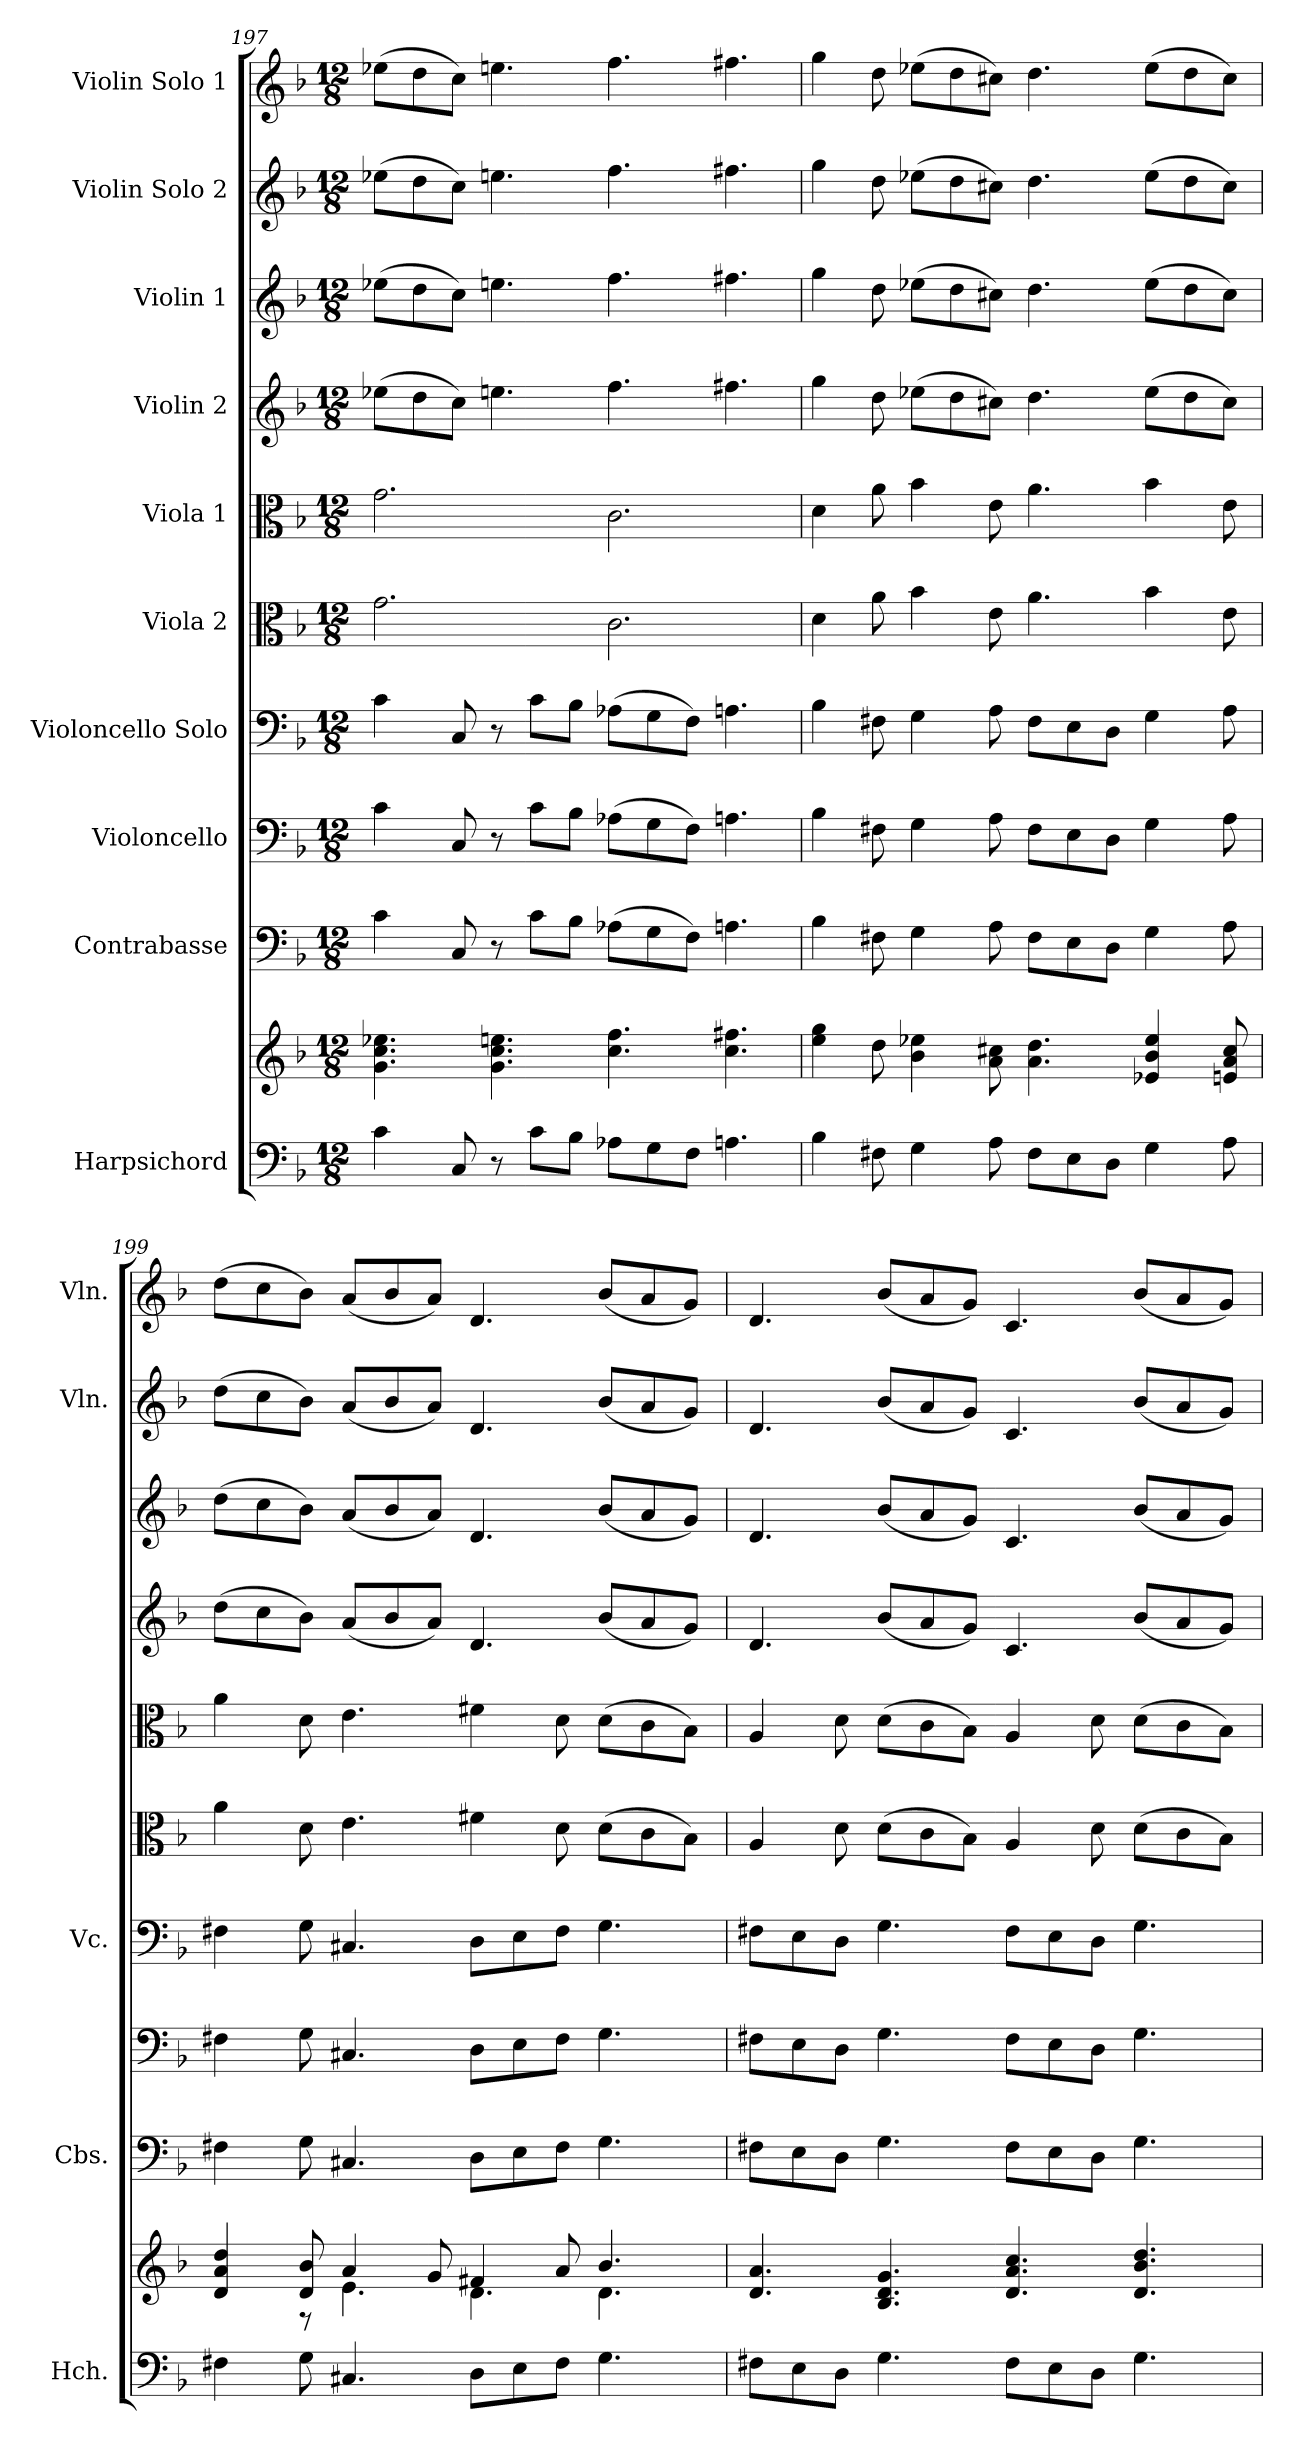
**kern	**kern	**kern	**kern	**kern	**kern	**kern	**kern	**kern	**kern	**kern
*part10	*part10	*part9	*part8	*part7	*part6	*part5	*part4	*part3	*part2	*part1
*staff11	*staff10	*staff9	*staff8	*staff7	*staff6	*staff5	*staff4	*staff3	*staff2	*staff1
*I"Harpsichord	*	*I"Contrabasse	*I"Violoncello	*I"Violoncello Solo	*I"Viola 2	*I"Viola 1	*I"Violin 2	*I"Violin 1	*I"Violin Solo 2	*I"Violin Solo 1
*I'Hch.	*	*I'Cbs.	*	*I'Vc.	*	*	*	*	*I'Vln.	*I'Vln.
!!LO:PB:g=z
*clefF4	*clefG2	*clefF4	*clefF4	*clefF4	*clefC3	*clefC3	*clefG2	*clefG2	*clefG2	*clefG2
*	*	*ITrd7c12	*	*	*	*	*	*	*	*
*k[b-]	*k[b-]	*k[b-]	*k[b-]	*k[b-]	*k[b-]	*k[b-]	*k[b-]	*k[b-]	*k[b-]	*k[b-]
*M12/8	*M12/8	*M12/8	*M12/8	*M12/8	*M12/8	*M12/8	*M12/8	*M12/8	*M12/8	*M12/8
=197	=197	=197	=197	=197	=197	=197	=197	=197	=197	=197
4c\	4.g\ 4.cc\ 4.ee-X\	4C\	4c\	4c\	2.g\	2.g\	(>8ee-X\L	(>8ee-X\L	(>8ee-X\L	(>8ee-X\L
.	.	.	.	.	.	.	8dd\	8dd\	8dd\	8dd\
8C/	.	8CC/	8C/	8C/	.	.	8cc\J)	8cc\J)	8cc\J)	8cc\J)
8r	4.g\ 4.cc\ 4.een\	8r	8r	8r	.	.	4.een\	4.een\	4.een\	4.een\
8c\L	.	8C\L	8c\L	8c\L	.	.	.	.	.	.
8B-\J	.	8BB-\J	8B-\J	8B-\J	.	.	.	.	.	.
8A-X\L	4.cc\ 4.ff\	(>8AA-X\L	(>8A-X\L	(>8A-X\L	2.c\	2.c\	4.ff\	4.ff\	4.ff\	4.ff\
8G\	.	8GG\	8G\	8G\	.	.	.	.	.	.
8F\J	.	8FF\J)	8F\J)	8F\J)	.	.	.	.	.	.
4.An\	4.cc\ 4.ff#X\	4.AAn\	4.An\	4.An\	.	.	4.ff#X\	4.ff#X\	4.ff#X\	4.ff#X\
=198	=198	=198	=198	=198	=198	=198	=198	=198	=198	=198
4B-\	4ee\ 4gg\	4BB-\	4B-\	4B-\	4d\	4d\	4gg\	4gg\	4gg\	4gg\
8F#X\	8dd\	8FF#X\	8F#X\	8F#X\	8a\	8a\	8dd\	8dd\	8dd\	8dd\
4G\	4b-\ 4ee-X\	4GG\	4G\	4G\	4b-\	4b-\	(>8ee-X\L	(>8ee-X\L	(>8ee-X\L	(>8ee-X\L
.	.	.	.	.	.	.	8dd\	8dd\	8dd\	8dd\
8A\	8a\ 8cc#X\	8AA\	8A\	8A\	8e\	8e\	8cc#X\J)	8cc#X\J)	8cc#X\J)	8cc#X\J)
8F#\L	4.a\ 4.dd\	8FF#\L	8F#\L	8F#\L	4.a\	4.a\	4.dd\	4.dd\	4.dd\	4.dd\
8E\	.	8EE\	8E\	8E\	.	.	.	.	.	.
8D\J	.	8DD\J	8D\J	8D\J	.	.	.	.	.	.
4G\	4e-X/ 4b-/ 4ee-/	4GG\	4G\	4G\	4b-\	4b-\	(>8ee-\L	(>8ee-\L	(>8ee-\L	(>8ee-\L
.	.	.	.	.	.	.	8dd\	8dd\	8dd\	8dd\
8A\	8en/ 8a/ 8cc#/	8AA\	8A\	8A\	8e\	8e\	8cc#\J)	8cc#\J)	8cc#\J)	8cc#\J)
=199	=199	=199	=199	=199	=199	=199	=199	=199	=199	=199
*	*^	*	*	*	*	*	*	*	*	*
4F#X\	4d/ 4a/ 4dd/	4ryy	4FF#X\	4F#X\	4F#X\	4a\	4a\	(>8dd\L	(>8dd\L	(>8dd\L	(>8dd\L
.	.	.	.	.	.	.	.	8cc\	8cc\	8cc\	8cc\
8G\	8d/ 8b-/	8r	8GG\	8G\	8G\	8d\	8d\	8b-\J)	8b-\J)	8b-\J)	8b-\J)
4.C#X/	4a/	4.e\	4.CC#X/	4.C#X/	4.C#X/	4.e\	4.e\	(<8a/L	(<8a/L	(<8a/L	(<8a/L
.	.	.	.	.	.	.	.	8b-/	8b-/	8b-/	8b-/
.	8g/	.	.	.	.	.	.	8a/J)	8a/J)	8a/J)	8a/J)
8D\L	4f#X/	4.d\	8DD\L	8D\L	8D\L	4f#X\	4f#X\	4.d/	4.d/	4.d/	4.d/
8E\	.	.	8EE\	8E\	8E\	.	.	.	.	.	.
8F#\J	8a/	.	8FF#\J	8F#\J	8F#\J	8d\	8d\	.	.	.	.
4.G\	4.b-/	4.d\	4.GG\	4.G\	4.G\	(>8d\L	(>8d\L	(<8b-/L	(<8b-/L	(<8b-/L	(<8b-/L
.	.	.	.	.	.	8c\	8c\	8a/	8a/	8a/	8a/
.	.	.	.	.	.	8B-\J)	8B-\J)	8g/J)	8g/J)	8g/J)	8g/J)
*	*v	*v	*	*	*	*	*	*	*	*	*
=200	=200	=200	=200	=200	=200	=200	=200	=200	=200	=200
8F#X\L	4.d/ 4.a/	8FF#X\L	8F#X\L	8F#X\L	4A/	4A/	4.d/	4.d/	4.d/	4.d/
8E\	.	8EE\	8E\	8E\	.	.	.	.	.	.
8D\J	.	8DD\J	8D\J	8D\J	8d\	8d\	.	.	.	.
4.G\	4.B-/ 4.d/ 4.g/	4.GG\	4.G\	4.G\	(>8d\L	(>8d\L	(<8b-/L	(<8b-/L	(<8b-/L	(<8b-/L
.	.	.	.	.	8c\	8c\	8a/	8a/	8a/	8a/
.	.	.	.	.	8B-\J)	8B-\J)	8g/J)	8g/J)	8g/J)	8g/J)
8F#\L	4.d/ 4.a/ 4.cc/	8FF#\L	8F#\L	8F#\L	4A/	4A/	4.c/	4.c/	4.c/	4.c/
8E\	.	8EE\	8E\	8E\	.	.	.	.	.	.
8D\J	.	8DD\J	8D\J	8D\J	8d\	8d\	.	.	.	.
4.G\	4.d/ 4.b-/ 4.dd/	4.GG\	4.G\	4.G\	(>8d\L	(>8d\L	(<8b-/L	(<8b-/L	(<8b-/L	(<8b-/L
.	.	.	.	.	8c\	8c\	8a/	8a/	8a/	8a/
.	.	.	.	.	8B-\J)	8B-\J)	8g/J)	8g/J)	8g/J)	8g/J)
=	=	=	=	=	=	=	=	=	=	=
*-	*-	*-	*-	*-	*-	*-	*-	*-	*-	*-
